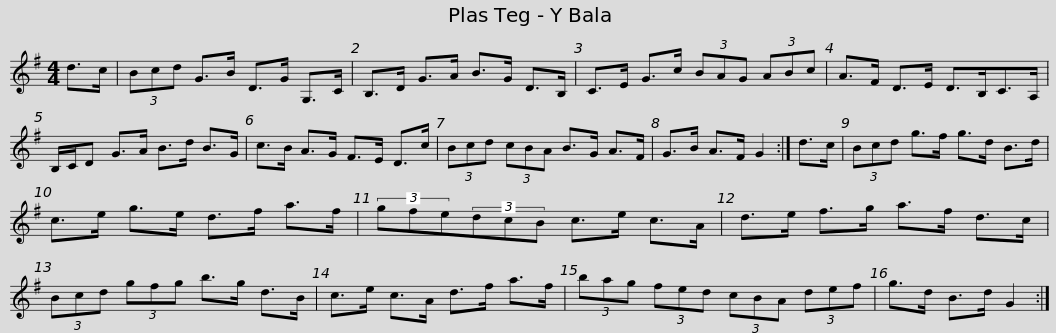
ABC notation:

X:1
L:1/8
M:4/4
I:linebreak $
K:G
V:1 treble
V:1
 d>c | (3Bcd G>B D>G G,>C | B,>D G>A B>G D>B, | C>E G>c (3BAG (3ABc | A>F D>E D>B,C>A, |$ %5
 B,/C/D G>A B>d B>G | c>B A>G F>E D>c | (3Bcd (3cBA B>G A>F | G>B A>F G2 :| d>c |$ %10
 (3Bcd g>f g>d B>d | c>e g>e d>f a>f | (3gfe(3dcB c>e c>A | d>e f>g a>f d>c |$ (3Bcd (3gfg b>g d>B | %15
 c>e c>A d>f a>f | (3bag (3fed (3cBA (3def | g>d B>d G2 :| %18
